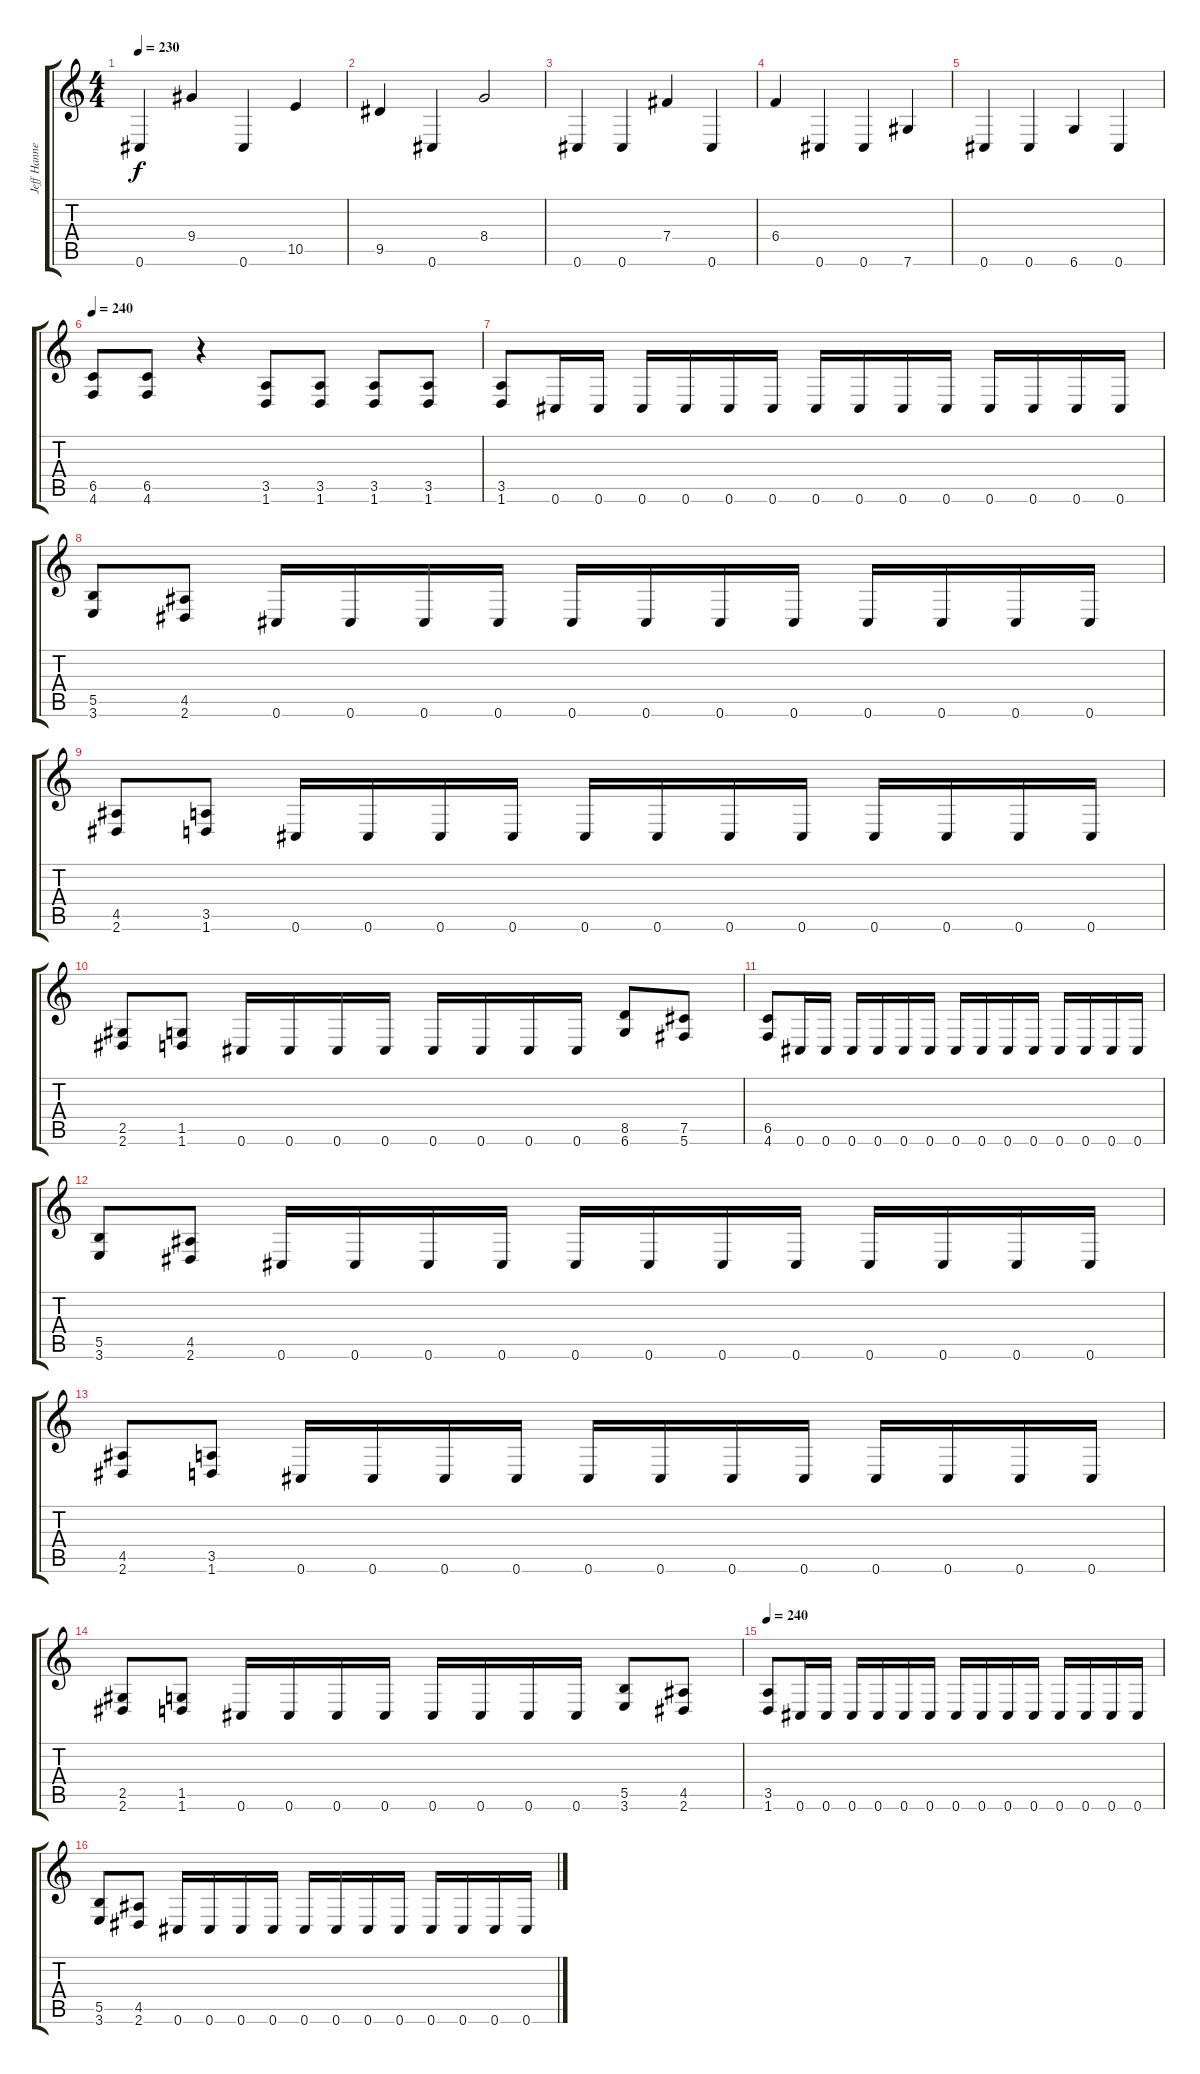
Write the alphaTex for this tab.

\track ("Jeff Hanneman" "Jeff Hanne") {instrument distortionguitar}
\staff {score tabs}
\tuning (Db4 Ab3 E3 B2 Gb2 Db2) {hide}
\ts (4 4)
\tempo 230
\clef g2
\ks c
0.6.4{dy f} 9.4.4 0.6.4 10.5.4 |
9.5.4 0.6.4 8.4.2 |
0.6.4 0.6.4 7.4.4 0.6.4 |
6.4.4 0.6.4 0.6.4 7.6.4 |
0.6.4 0.6.4 6.6.4 0.6.4 |
\tempo 240
(6.5 4.6).8 (6.5 4.6).8 r.4 (3.5 1.6).8 (3.5 1.6).8 (3.5 1.6).8 (3.5 1.6).8 |
(3.5 1.6).8 0.6.16 0.6.16 0.6.16 0.6.16 0.6.16 0.6.16 0.6.16 0.6.16 0.6.16 0.6.16 0.6.16 0.6.16 0.6.16 0.6.16 |
(5.5 3.6).8 (4.5 2.6).8 0.6.16 0.6.16 0.6.16 0.6.16 0.6.16 0.6.16 0.6.16 0.6.16 0.6.16 0.6.16 0.6.16 0.6.16 |
(4.5 2.6).8 (3.5 1.6).8 0.6.16 0.6.16 0.6.16 0.6.16 0.6.16 0.6.16 0.6.16 0.6.16 0.6.16 0.6.16 0.6.16 0.6.16 |
(2.5 2.6).8 (1.5 1.6).8 0.6.16 0.6.16 0.6.16 0.6.16 0.6.16 0.6.16 0.6.16 0.6.16 (8.5 6.6).8 (7.5 5.6).8 |
(6.5 4.6).8 0.6.16 0.6.16 0.6.16 0.6.16 0.6.16 0.6.16 0.6.16 0.6.16 0.6.16 0.6.16 0.6.16 0.6.16 0.6.16 0.6.16 |
(5.5 3.6).8 (4.5 2.6).8 0.6.16 0.6.16 0.6.16 0.6.16 0.6.16 0.6.16 0.6.16 0.6.16 0.6.16 0.6.16 0.6.16 0.6.16 |
(4.5 2.6).8 (3.5 1.6).8 0.6.16 0.6.16 0.6.16 0.6.16 0.6.16 0.6.16 0.6.16 0.6.16 0.6.16 0.6.16 0.6.16 0.6.16 |
(2.5 2.6).8 (1.5 1.6).8 0.6.16 0.6.16 0.6.16 0.6.16 0.6.16 0.6.16 0.6.16 0.6.16 (5.5 3.6).8 (4.5 2.6).8 |
\tempo 240
(3.5 1.6).8 0.6.16 0.6.16 0.6.16 0.6.16 0.6.16 0.6.16 0.6.16 0.6.16 0.6.16 0.6.16 0.6.16 0.6.16 0.6.16 0.6.16 |
(5.5 3.6).8 (4.5 2.6).8 0.6.16 0.6.16 0.6.16 0.6.16 0.6.16 0.6.16 0.6.16 0.6.16 0.6.16 0.6.16 0.6.16 0.6.16
